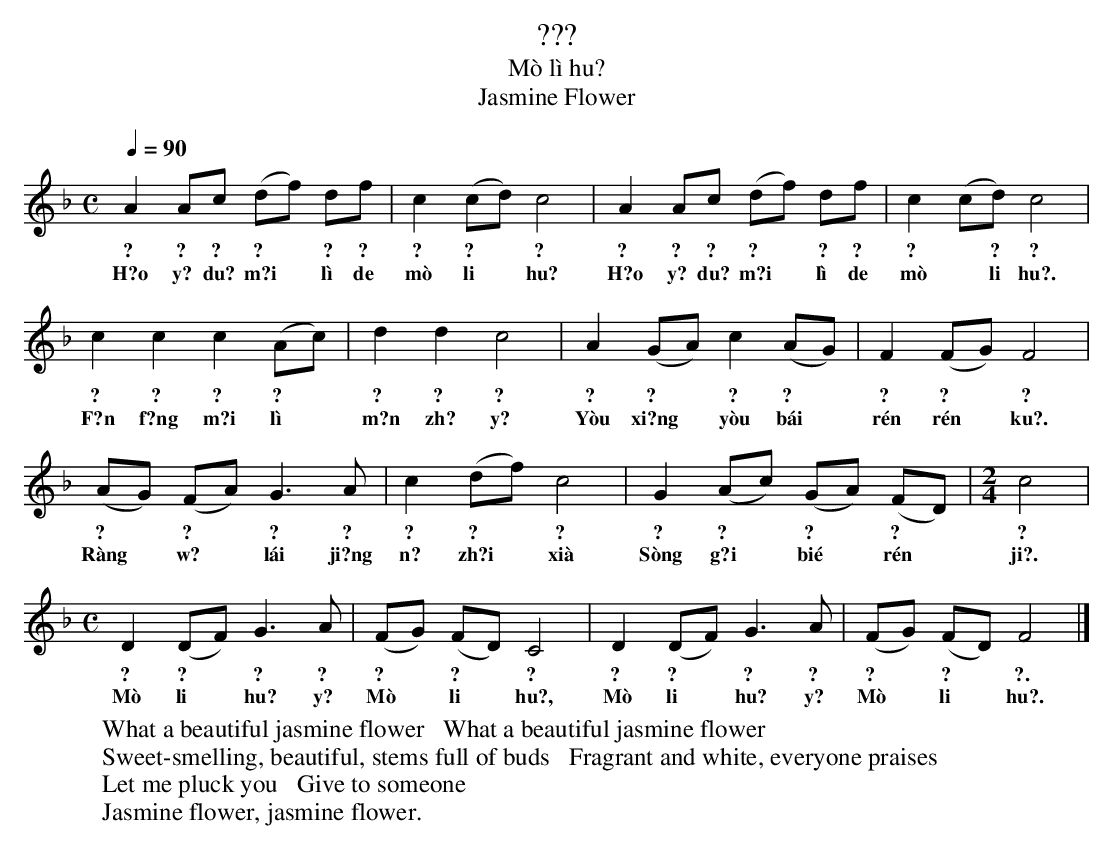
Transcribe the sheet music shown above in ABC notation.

X:1
T: ???
T: Mò lì hu?
T: Jasmine Flower
M: C
L: 1/8
Q: 1/4=90
K: F
A2 Ac (df) df | c2 (cd) c4 | A2 Ac (df) df | c2 (cd) c4 |
w: ? ?  ?  ?*  ? ? ? ?* ?    ?  ? ?  ?*  ? ? ?* ? ?
w: H?o y? du? m?i* lì de mò li* hu?   H?o y? du? m?i* lì de mò* li hu?.
c2 c2 c2 (Ac) | d2 d2 c4 | A2 (GA) c2 (AG) | F2 (FG) F4 |
w: ?  ?   ?  ?* ?  ?  ?   ?  ?*    ?  ?*  ?  ?*  ?
w: F?n f?ng m?i lì* m?n zh? y?   Yòu xi?ng* yòu bái* rén rén* ku?.
(AG) (FA) G3 A | c2 (df) c4 | G2 (Ac) (GA) (FD) |[M:2/4] c4 |
w: ?*   ?* ?  ?    ? ?*  ?     ?   ?*  ?*  ?*  ?
w: Ràng* w?* lái ji?ng n? zh?i* xià   Sòng g?i* bié* rén* ji?.
[M:C] D2 (DF) G3 A | (FG) (FD) C4 | D2 (DF) G3 A | (FG) (FD) F4 |]
w: ? ?* ?  ? ?* ?* ?    ? ?* ?  ? ?* ?* ?.
w: Mò li* hu? y? Mò* li* hu?,  Mò li* hu? y? Mò* li* hu?.*
W:What a beautiful jasmine flower   What a beautiful jasmine flower
W:Sweet-smelling, beautiful, stems full of buds   Fragrant and white, everyone praises
W:Let me pluck you   Give to someone
W:Jasmine flower, jasmine flower.
